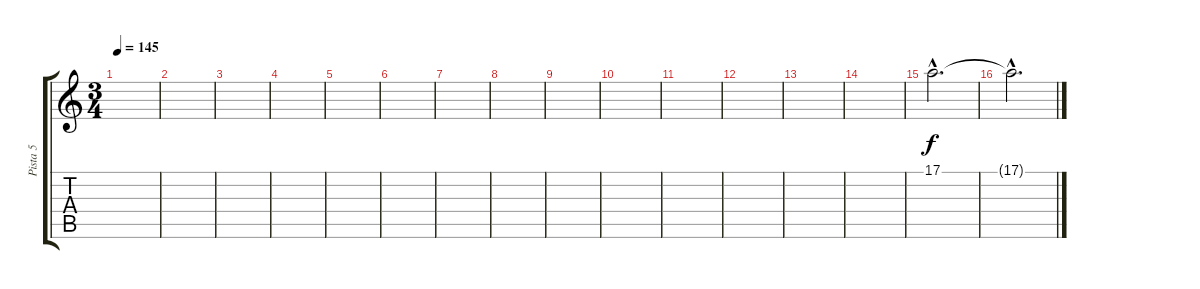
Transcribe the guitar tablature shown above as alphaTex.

\track ("Pista 5" "Pista 5") {instrument reedorgan}
\staff {score tabs}
\tuning (E4 B3 G3 D3 A2 E2) {hide}
\ts (3 4)
\tempo 145
\clef g2
\ks c
|
|
|
|
|
|
|
|
|
|
|
|
|
|
17.1{hac}.2{d} |
17.1{hac t}.2{d}
